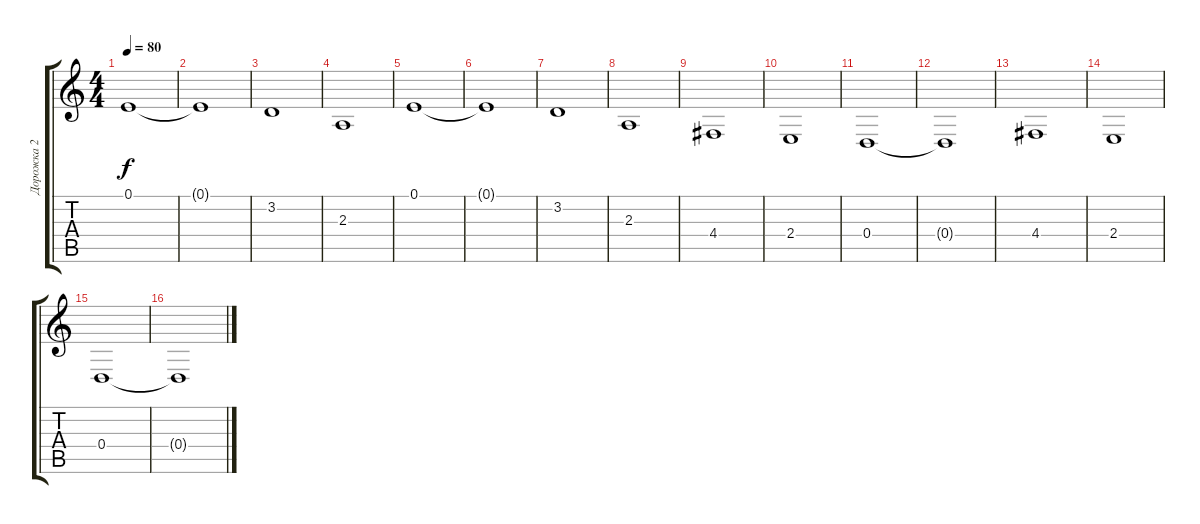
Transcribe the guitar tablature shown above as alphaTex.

\track ("Дорожка 2" "Дорожка 2") {instrument stringensemble2}
\staff {score tabs}
\tuning (E4 B3 G3 D3 A2 E2) {hide}
\ts (4 4)
\tempo 80
\clef g2
\ks c
0.1.1{dy f} |
0.1{t}.1 |
3.2.1 |
2.3.1 |
0.1.1 |
0.1{t}.1 |
3.2.1 |
2.3.1 |
4.4.1 |
2.4.1 |
0.4.1 |
0.4{t}.1 |
4.4.1 |
2.4.1 |
0.4.1 |
0.4{t}.1
